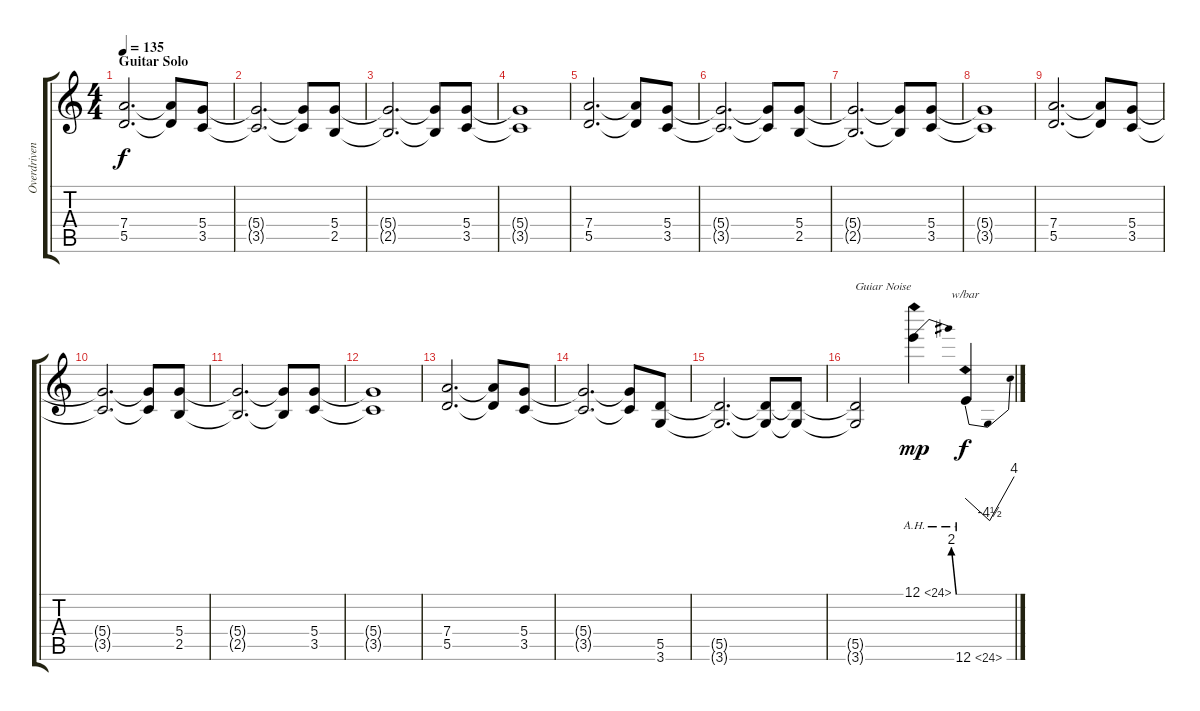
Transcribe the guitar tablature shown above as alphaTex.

\track ("Overdriven Guitar" "Overdriven") {instrument overdrivenguitar}
\staff {score tabs}
\tuning (E4 B3 G3 D3 A2 E2) {hide}
\ts (4 4)
\section ("" "Guitar Solo")
\tempo 135
\clef g2
\ks c
(7.4 5.5).2{d dy f} (7.4{t} 5.5{t}).8 (5.4 3.5).8 |
(5.4{t} 3.5{t}).2{d} (5.4{t} 3.5{t}).8 (5.4 2.5).8 |
(5.4{t} 2.5{t}).2{d} (5.4{t} 2.5{t}).8 (5.4 3.5).8 |
(5.4{t} 3.5{t}).1 |
(7.4 5.5).2{d} (7.4{t} 5.5{t}).8 (5.4 3.5).8 |
(5.4{t} 3.5{t}).2{d} (5.4{t} 3.5{t}).8 (5.4 2.5).8 |
(5.4{t} 2.5{t}).2{d} (5.4{t} 2.5{t}).8 (5.4 3.5).8 |
(5.4{t} 3.5{t}).1 |
(7.4 5.5).2{d} (7.4{t} 5.5{t}).8 (5.4 3.5).8 |
(5.4{t} 3.5{t}).2{d} (5.4{t} 3.5{t}).8 (5.4 2.5).8 |
(5.4{t} 2.5{t}).2{d} (5.4{t} 2.5{t}).8 (5.4 3.5).8 |
(5.4{t} 3.5{t}).1 |
(7.4 5.5).2{d} (7.4{t} 5.5{t}).8 (5.4 3.5).8 |
(5.4{t} 3.5{t}).2{d} (5.4{t} 3.5{t}).8 (5.5 3.6).8 |
(5.5{t} 3.6{t}).2{d} (5.5{t} 3.6{t}).8 (5.5{t} 3.6{t}).8 |
(5.5{t} 3.6{t}).2{txt "Guiar Noise"} 12.1{be (bend 0 0 60 8) ah 12}.4{dy mp} 12.6{ah 12}.4{tbe (dip default 0 0 45 -18 60 16) dy f}
